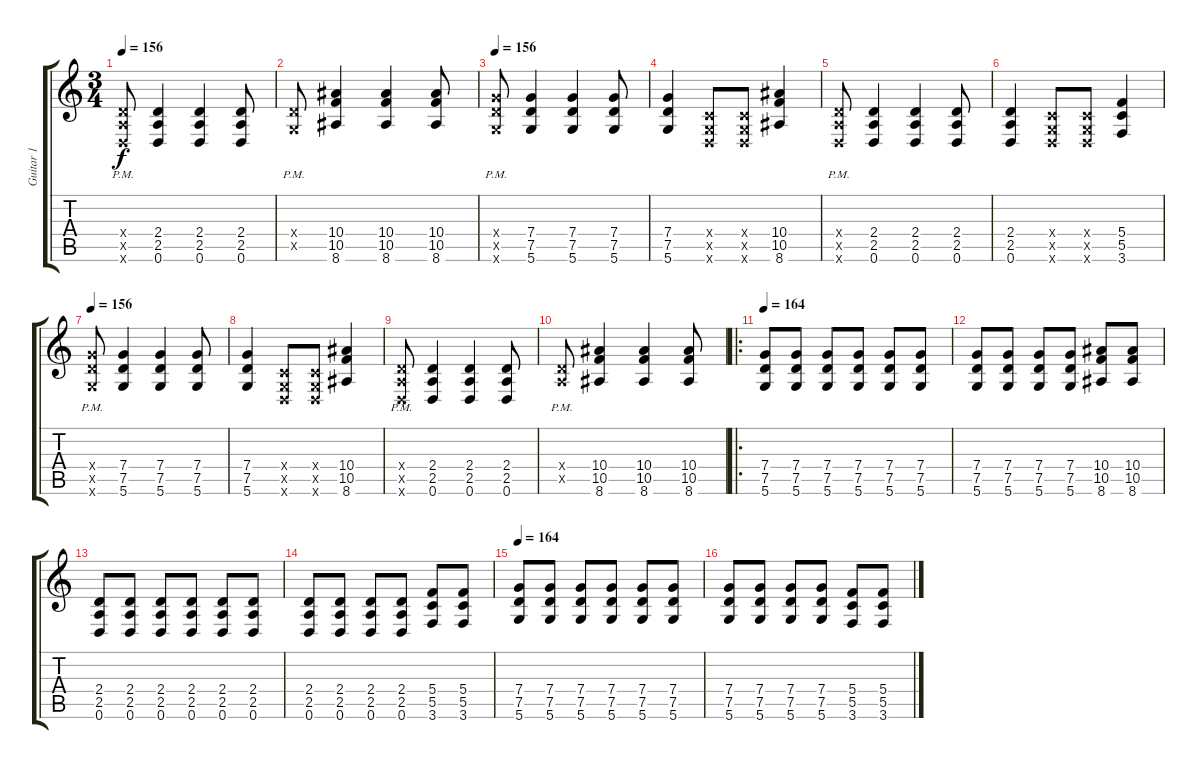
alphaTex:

\track ("Guitar 1" "Guitar 1") {instrument distortionguitar}
\staff {score tabs}
\tuning (D4 A3 F3 C3 G2 D2) {hide}
\ts (3 4)
\tempo 156
\clef g2
\ks c
(2.4{pm x} 2.5{pm x} 0.6{pm x}).8{dy f instrument distortionguitar} (2.4 2.5 0.6).4 (2.4 2.5 0.6).4 (2.4 2.5 0.6).8 |
(2.4{pm x} 0.5{x}).8{instrument distortionguitar} (10.4 10.5 8.6).4 (10.4 10.5 8.6).4 (10.4 10.5 8.6).8 |
\tempo 156
(7.4{pm x} 7.5{pm x} 5.6{pm x}).8{instrument distortionguitar} (7.4 7.5 5.6).4 (7.4 7.5 5.6).4 (7.4 7.5 5.6).8 |
(7.4 7.5 5.6).4 (0.4{x} 0.5{x} 0.6{x}).8 (0.4{x} 0.5{x} 0.6{x}).8 (10.4 10.5 8.6).4 |
(2.4{pm x} 2.5{pm x} 0.6{pm x}).8{instrument distortionguitar} (2.4 2.5 0.6).4 (2.4 2.5 0.6).4 (2.4 2.5 0.6).8 |
(2.4 2.5 0.6).4 (0.4{x} 0.5{x} 0.6{x}).8 (0.4{x} 0.5{x} 0.6{x}).8 (5.4 5.5 3.6).4 |
\tempo 156
(7.4{pm x} 7.5{pm x} 5.6{pm x}).8{instrument distortionguitar} (7.4 7.5 5.6).4 (7.4 7.5 5.6).4 (7.4 7.5 5.6).8 |
(7.4 7.5 5.6).4 (0.4{x} 0.5{x} 0.6{x}).8 (0.4{x} 0.5{x} 0.6{x}).8 (10.4 10.5 8.6).4 |
(2.4{pm x} 2.5{pm x} 0.6{pm x}).8{instrument distortionguitar} (2.4 2.5 0.6).4 (2.4 2.5 0.6).4 (2.4 2.5 0.6).8 |
(2.4{pm x} 2.5{pm x}).8{instrument distortionguitar} (10.4 10.5 8.6).4 (10.4 10.5 8.6).4 (10.4 10.5 8.6).8 |
\ro
\tempo 164
(7.4 7.5 5.6).8 (7.4 7.5 5.6).8 (7.4 7.5 5.6).8 (7.4 7.5 5.6).8 (7.4 7.5 5.6).8 (7.4 7.5 5.6).8 |
(7.4 7.5 5.6).8 (7.4 7.5 5.6).8 (7.4 7.5 5.6).8 (7.4 7.5 5.6).8 (10.4 10.5 8.6).8 (10.4 10.5 8.6).8 |
(2.4 2.5 0.6).8 (2.4 2.5 0.6).8 (2.4 2.5 0.6).8 (2.4 2.5 0.6).8 (2.4 2.5 0.6).8 (2.4 2.5 0.6).8 |
(2.4 2.5 0.6).8 (2.4 2.5 0.6).8 (2.4 2.5 0.6).8 (2.4 2.5 0.6).8 (5.4 5.5 3.6).8 (5.4 5.5 3.6).8 |
\tempo 164
(7.4 7.5 5.6).8 (7.4 7.5 5.6).8 (7.4 7.5 5.6).8 (7.4 7.5 5.6).8 (7.4 7.5 5.6).8 (7.4 7.5 5.6).8 |
(7.4 7.5 5.6).8 (7.4 7.5 5.6).8 (7.4 7.5 5.6).8 (7.4 7.5 5.6).8 (5.4 5.5 3.6).8 (5.4 5.5 3.6).8
